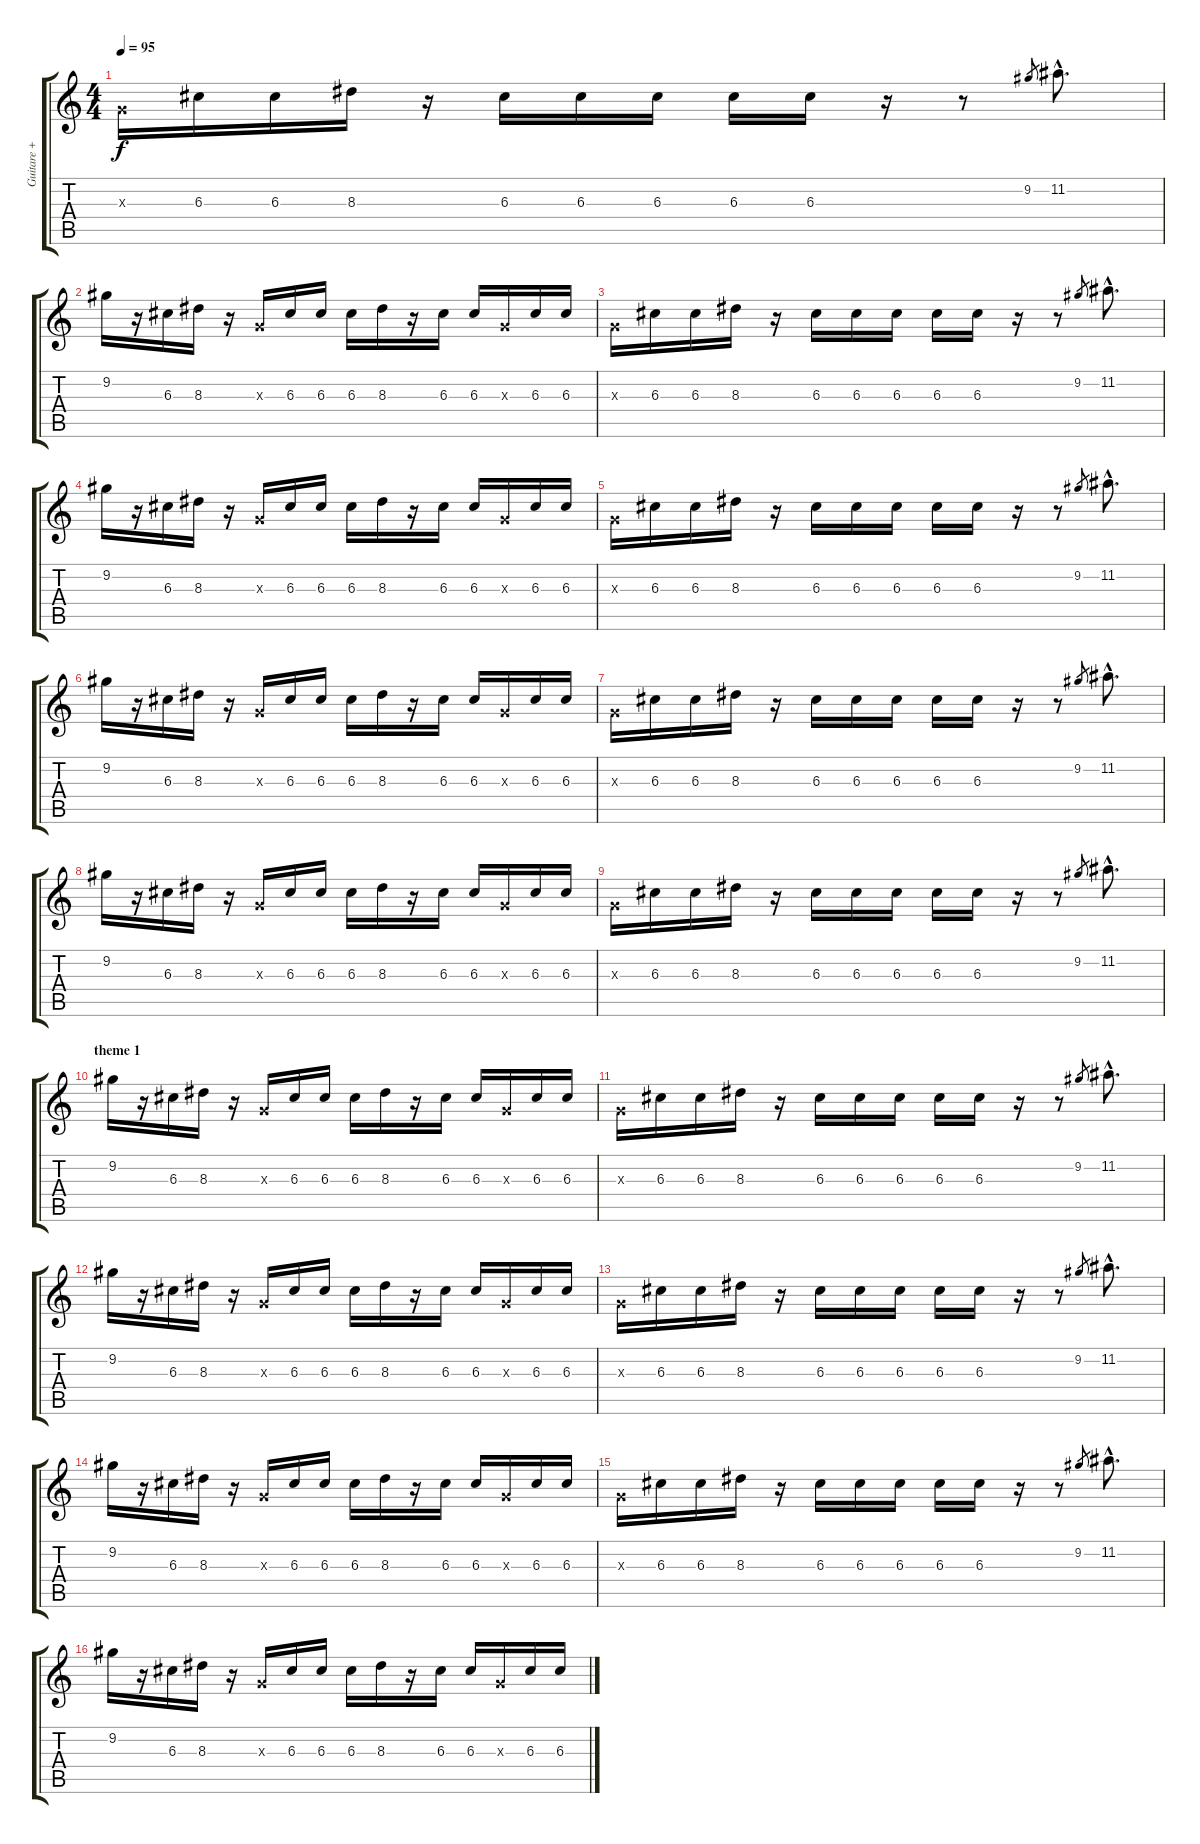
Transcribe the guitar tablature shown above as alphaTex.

\track ("Guitare + Wha" "Guitare + ") {instrument electricguitarjazz}
\staff {score tabs}
\tuning (E4 B3 G3 D3 A2 E2) {hide}
\ts (4 4)
\tempo 95
\clef g2
\ks c
0.3{x}.16{dy f} 6.3.16 6.3.16 8.3.16 r.16 6.3.16 6.3.16 6.3.16 6.3.16 6.3.16 r.16 r.8 9.2.8{gr} 11.2{hac}.8{d} |
9.2.16 r.16 6.3.16 8.3.16 r.16 0.3{x}.16 6.3.16 6.3.16 6.3.16 8.3.16 r.16 6.3.16 6.3.16 0.3{x}.16 6.3.16 6.3.16 |
0.3{x}.16 6.3.16 6.3.16 8.3.16 r.16 6.3.16 6.3.16 6.3.16 6.3.16 6.3.16 r.16 r.8 9.2.8{gr} 11.2{hac}.8{d} |
9.2.16 r.16 6.3.16 8.3.16 r.16 0.3{x}.16 6.3.16 6.3.16 6.3.16 8.3.16 r.16 6.3.16 6.3.16 0.3{x}.16 6.3.16 6.3.16 |
0.3{x}.16 6.3.16 6.3.16 8.3.16 r.16 6.3.16 6.3.16 6.3.16 6.3.16 6.3.16 r.16 r.8 9.2.8{gr} 11.2{hac}.8{d} |
9.2.16 r.16 6.3.16 8.3.16 r.16 0.3{x}.16 6.3.16 6.3.16 6.3.16 8.3.16 r.16 6.3.16 6.3.16 0.3{x}.16 6.3.16 6.3.16 |
0.3{x}.16 6.3.16 6.3.16 8.3.16 r.16 6.3.16 6.3.16 6.3.16 6.3.16 6.3.16 r.16 r.8 9.2.8{gr} 11.2{hac}.8{d} |
9.2.16 r.16 6.3.16 8.3.16 r.16 0.3{x}.16 6.3.16 6.3.16 6.3.16 8.3.16 r.16 6.3.16 6.3.16 0.3{x}.16 6.3.16 6.3.16 |
0.3{x}.16 6.3.16 6.3.16 8.3.16 r.16 6.3.16 6.3.16 6.3.16 6.3.16 6.3.16 r.16 r.8 9.2.8{gr} 11.2{hac}.8{d} |
\section ("" "theme 1")
9.2.16 r.16 6.3.16 8.3.16 r.16 0.3{x}.16 6.3.16 6.3.16 6.3.16 8.3.16 r.16 6.3.16 6.3.16 0.3{x}.16 6.3.16 6.3.16 |
0.3{x}.16 6.3.16 6.3.16 8.3.16 r.16 6.3.16 6.3.16 6.3.16 6.3.16 6.3.16 r.16 r.8 9.2.8{gr} 11.2{hac}.8{d} |
9.2.16 r.16 6.3.16 8.3.16 r.16 0.3{x}.16 6.3.16 6.3.16 6.3.16 8.3.16 r.16 6.3.16 6.3.16 0.3{x}.16 6.3.16 6.3.16 |
0.3{x}.16 6.3.16 6.3.16 8.3.16 r.16 6.3.16 6.3.16 6.3.16 6.3.16 6.3.16 r.16 r.8 9.2.8{gr} 11.2{hac}.8{d} |
9.2.16 r.16 6.3.16 8.3.16 r.16 0.3{x}.16 6.3.16 6.3.16 6.3.16 8.3.16 r.16 6.3.16 6.3.16 0.3{x}.16 6.3.16 6.3.16 |
0.3{x}.16 6.3.16 6.3.16 8.3.16 r.16 6.3.16 6.3.16 6.3.16 6.3.16 6.3.16 r.16 r.8 9.2.8{gr} 11.2{hac}.8{d} |
9.2.16 r.16 6.3.16 8.3.16 r.16 0.3{x}.16 6.3.16 6.3.16 6.3.16 8.3.16 r.16 6.3.16 6.3.16 0.3{x}.16 6.3.16 6.3.16
